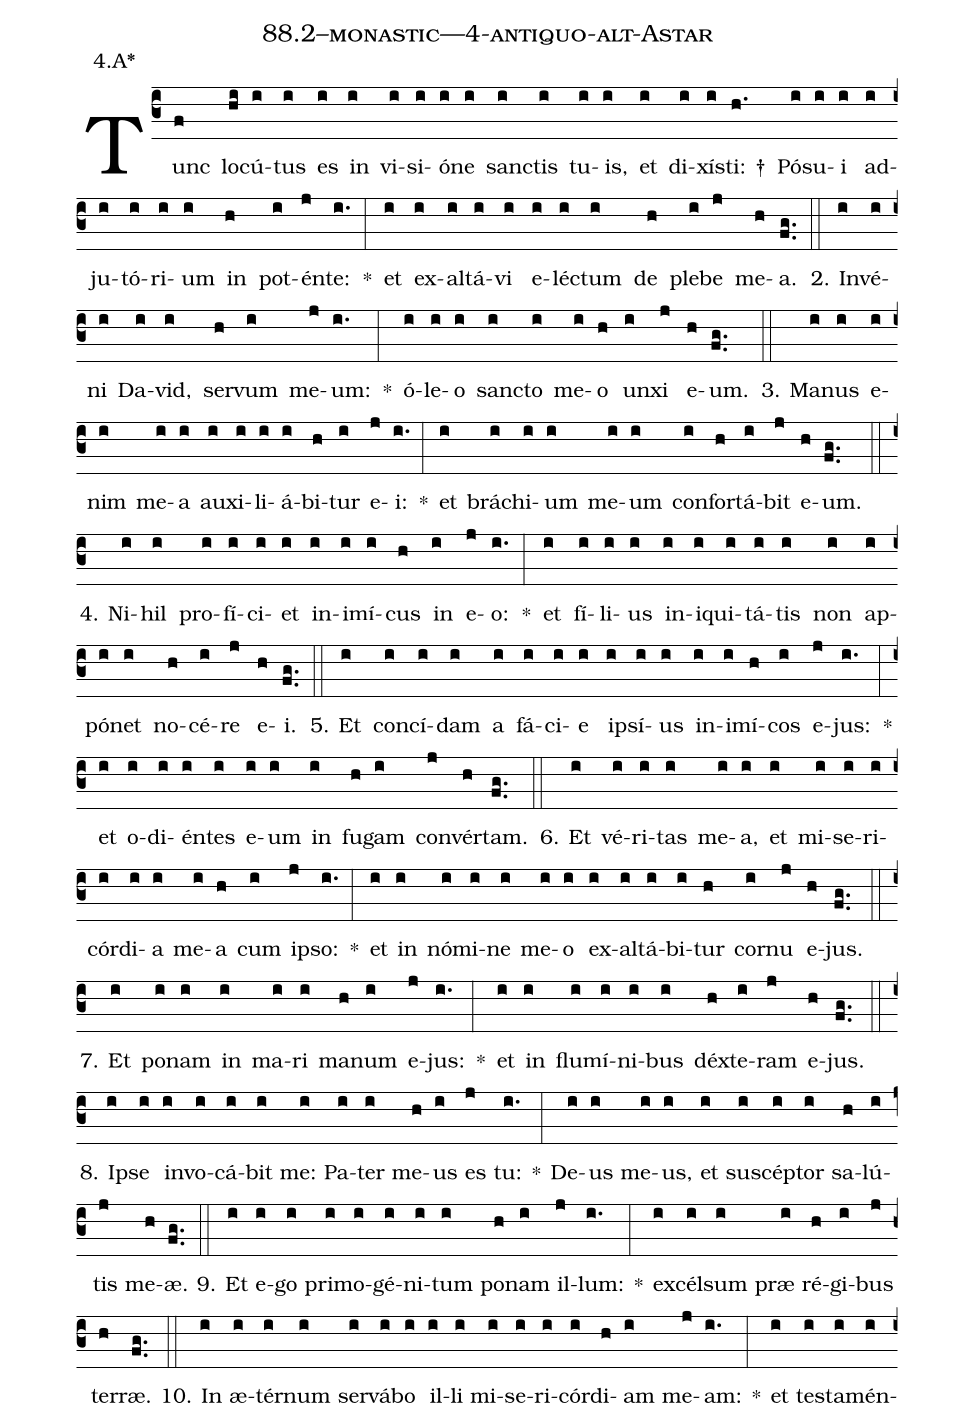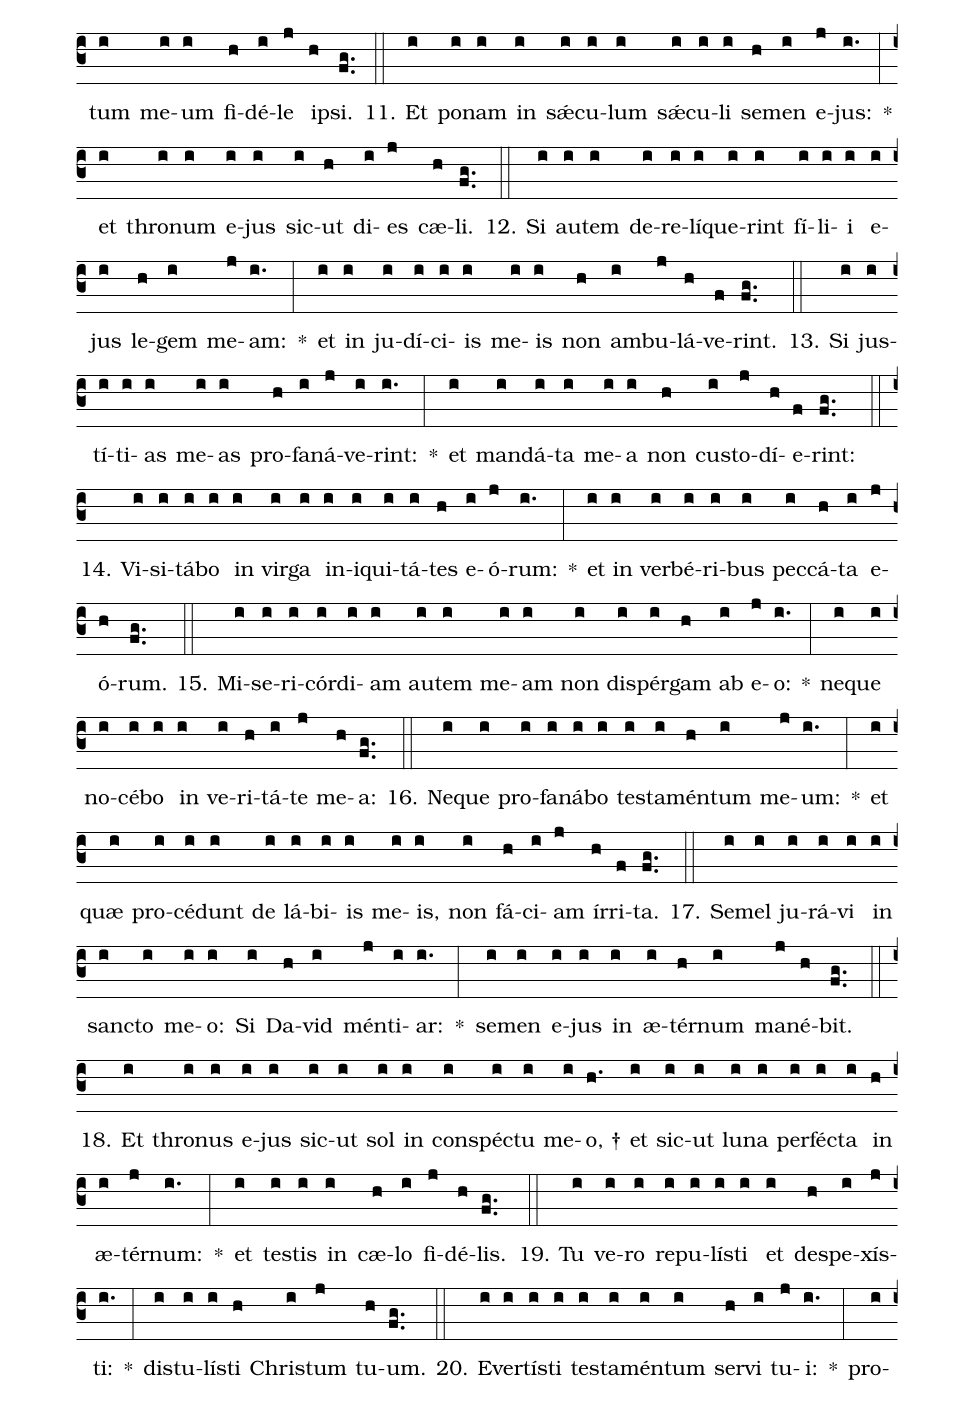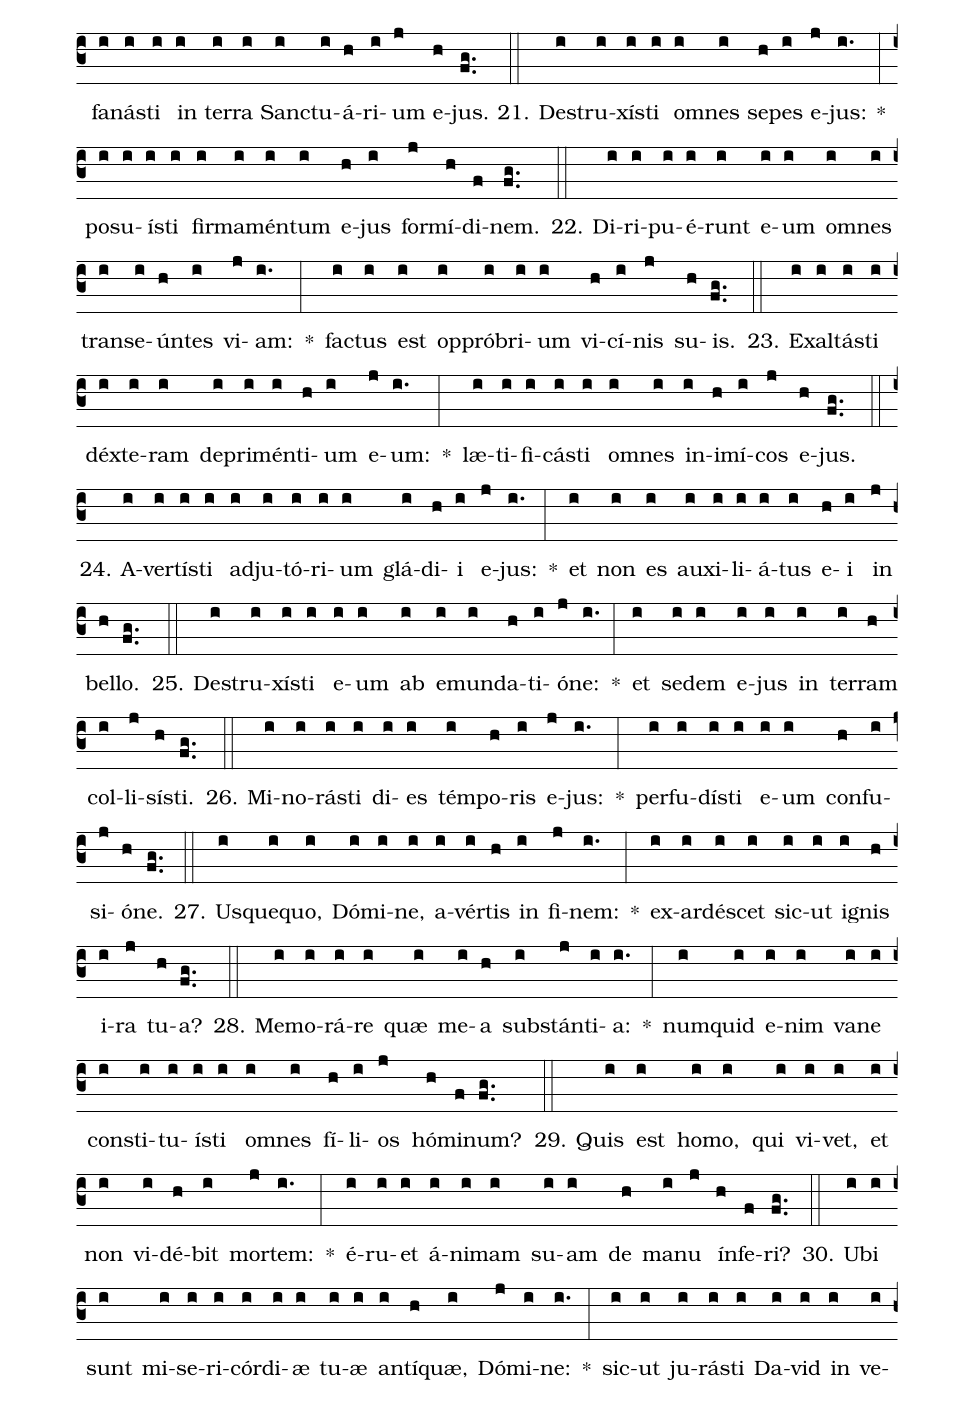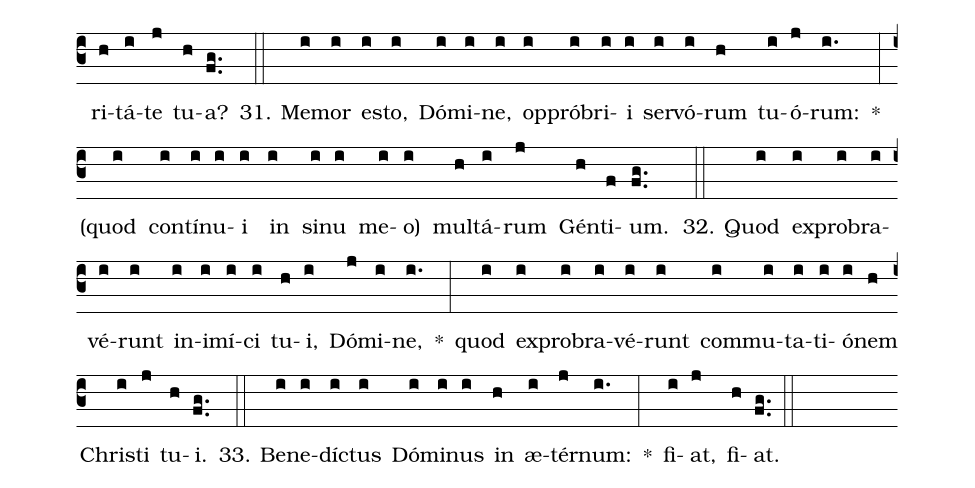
name: 88.2--monastic---4-antiquo-alt-Astar;
annotation: 4.A*;
%%
(c3)Tunc(f) lo(hi)cú(i)tus(i) es(i) in(i) vi(i)si(i)ó(i)ne(i) sanc(i)tis(i) tu(i)is,(i) et(i) di(i)xís(i)ti: †(h.) Pó(i)su(i)i(i) ad(i)ju(i)tó(i)ri(i)um(i) in(h) pot(i)én(j)te:(i.) *(:) et(i) ex(i)al(i)tá(i)vi(i) e(i)léc(i)tum(i) de(h) ple(i)be(j) me(h)a.(fg..) (::)
2. In(i)vé(i)ni(i) Da(i)vid,(i) ser(h)vum(i) me(j)um:(i.) *(:) ó(i)le(i)o(i) sanc(i)to(i) me(i)o(h) un(i)xi(j) e(h)um.(fg..) (::)
3. Ma(i)nus(i) e(i)nim(i) me(i)a(i) au(i)xi(i)li(i)á(i)bi(h)tur(i) e(j)i:(i.) *(:) et(i) brá(i)chi(i)um(i) me(i)um(i) con(i)for(h)tá(i)bit(j) e(h)um.(fg..) (::)
4. Ni(i)hil(i) pro(i)fí(i)ci(i)et(i) in(i)i(i)mí(i)cus(h) in(i) e(j)o:(i.) *(:) et(i) fí(i)li(i)us(i) in(i)i(i)qui(i)tá(i)tis(i) non(i) ap(i)pó(i)net(i) no(h)cé(i)re(j) e(h)i.(fg..) (::)
5. Et(i) con(i)cí(i)dam(i) a(i) fá(i)ci(i)e(i) ip(i)sí(i)us(i) in(i)i(i)mí(h)cos(i) e(j)jus:(i.) *(:) et(i) o(i)di(i)én(i)tes(i) e(i)um(i) in(i) fu(h)gam(i) con(j)vér(h)tam.(fg..) (::)
6. Et(i) vé(i)ri(i)tas(i) me(i)a,(i) et(i) mi(i)se(i)ri(i)cór(i)di(i)a(i) me(i)a(h) cum(i) ip(j)so:(i.) *(:) et(i) in(i) nó(i)mi(i)ne(i) me(i)o(i) ex(i)al(i)tá(i)bi(i)tur(h) cor(i)nu(j) e(h)jus.(fg..) (::)
7. Et(i) po(i)nam(i) in(i) ma(i)ri(i) ma(h)num(i) e(j)jus:(i.) *(:) et(i) in(i) flu(i)mí(i)ni(i)bus(i) déx(h)te(i)ram(j) e(h)jus.(fg..) (::)
8. Ip(i)se(i) in(i)vo(i)cá(i)bit(i) me:(i) Pa(i)ter(i) me(h)us(i) es(j) tu:(i.) *(:) De(i)us(i) me(i)us,(i) et(i) su(i)scép(i)tor(i) sa(h)lú(i)tis(j) me(h)æ.(fg..) (::)
9. Et(i) e(i)go(i) pri(i)mo(i)gé(i)ni(i)tum(i) po(h)nam(i) il(j)lum:(i.) *(:) ex(i)cél(i)sum(i) præ(i) ré(h)gi(i)bus(j) ter(h)ræ.(fg..) (::)
10. In(i) æ(i)tér(i)num(i) ser(i)vá(i)bo(i) il(i)li(i) mi(i)se(i)ri(i)cór(i)di(h)am(i) me(j)am:(i.) *(:) et(i) tes(i)ta(i)mén(i)tum(i) me(i)um(i) fi(h)dé(i)le(j) ip(h)si.(fg..) (::)
11. Et(i) po(i)nam(i) in(i) sǽ(i)cu(i)lum(i) sǽ(i)cu(i)li(i) se(h)men(i) e(j)jus:(i.) *(:) et(i) thro(i)num(i) e(i)jus(i) sic(i)ut(h) di(i)es(j) cæ(h)li.(fg..) (::)
12. Si(i) au(i)tem(i) de(i)re(i)lí(i)que(i)rint(i) fí(i)li(i)i(i) e(i)jus(i) le(h)gem(i) me(j)am:(i.) *(:) et(i) in(i) ju(i)dí(i)ci(i)is(i) me(i)is(i) non(h) am(i)bu(j)lá(h)ve(f)rint.(fg..) (::)
13. Si(i) jus(i)tí(i)ti(i)as(i) me(i)as(i) pro(h)fa(i)ná(j)ve(i)rint:(i.) *(:) et(i) man(i)dá(i)ta(i) me(i)a(i) non(h) cus(i)to(j)dí(h)e(f)rint:(fg..) (::)
14. Vi(i)si(i)tá(i)bo(i) in(i) vir(i)ga(i) in(i)i(i)qui(i)tá(i)tes(h) e(i)ó(j)rum:(i.) *(:) et(i) in(i) ver(i)bé(i)ri(i)bus(i) pec(i)cá(h)ta(i) e(j)ó(h)rum.(fg..) (::)
15. Mi(i)se(i)ri(i)cór(i)di(i)am(i) au(i)tem(i) me(i)am(i) non(i) di(i)spér(i)gam(h) ab(i) e(j)o:(i.) *(:) ne(i)que(i) no(i)cé(i)bo(i) in(i) ve(i)ri(h)tá(i)te(j) me(h)a:(fg..) (::)
16. Ne(i)que(i) pro(i)fa(i)ná(i)bo(i) tes(i)ta(i)mén(h)tum(i) me(j)um:(i.) *(:) et(i) quæ(i) pro(i)cé(i)dunt(i) de(i) lá(i)bi(i)is(i) me(i)is,(i) non(i) fá(h)ci(i)am(j) ír(h)ri(f)ta.(fg..) (::)
17. Se(i)mel(i) ju(i)rá(i)vi(i) in(i) sanc(i)to(i) me(i)o:(i) Si(i) Da(h)vid(i) mén(j)ti(i)ar:(i.) *(:) se(i)men(i) e(i)jus(i) in(i) æ(i)tér(h)num(i) ma(j)né(h)bit.(fg..) (::)
18. Et(i) thro(i)nus(i) e(i)jus(i) sic(i)ut(i) sol(i) in(i) con(i)spéc(i)tu(i) me(i)o, †(h.) et(i) sic(i)ut(i) lu(i)na(i) per(i)féc(i)ta(i) in(h) æ(i)tér(j)num:(i.) *(:) et(i) tes(i)tis(i) in(i) cæ(h)lo(i) fi(j)dé(h)lis.(fg..) (::)
19. Tu(i) ve(i)ro(i) re(i)pu(i)lís(i)ti(i) et(i) de(h)spe(i)xís(j)ti:(i.) *(:) dis(i)tu(i)lís(i)ti(h) Chris(i)tum(j) tu(h)um.(fg..) (::)
20. E(i)ver(i)tís(i)ti(i) tes(i)ta(i)mén(i)tum(i) ser(h)vi(i) tu(j)i:(i.) *(:) pro(i)fa(i)nás(i)ti(i) in(i) ter(i)ra(i) Sanc(i)tu(i)á(h)ri(i)um(j) e(h)jus.(fg..) (::)
21. De(i)stru(i)xís(i)ti(i) om(i)nes(i) se(h)pes(i) e(j)jus:(i.) *(:) po(i)su(i)ís(i)ti(i) fir(i)ma(i)mén(i)tum(i) e(h)jus(i) for(j)mí(h)di(f)nem.(fg..) (::)
22. Di(i)ri(i)pu(i)é(i)runt(i) e(i)um(i) om(i)nes(i) trans(i)e(i)ún(h)tes(i) vi(j)am:(i.) *(:) fac(i)tus(i) est(i) op(i)pró(i)bri(i)um(i) vi(h)cí(i)nis(j) su(h)is.(fg..) (::)
23. Ex(i)al(i)tás(i)ti(i) déx(i)te(i)ram(i) de(i)pri(i)mén(i)ti(h)um(i) e(j)um:(i.) *(:) læ(i)ti(i)fi(i)cás(i)ti(i) om(i)nes(i) in(i)i(h)mí(i)cos(j) e(h)jus.(fg..) (::)
24. A(i)ver(i)tís(i)ti(i) ad(i)ju(i)tó(i)ri(i)um(i) glá(i)di(h)i(i) e(j)jus:(i.) *(:) et(i) non(i) es(i) au(i)xi(i)li(i)á(i)tus(i) e(h)i(i) in(j) bel(h)lo.(fg..) (::)
25. De(i)stru(i)xís(i)ti(i) e(i)um(i) ab(i) e(i)mun(i)da(h)ti(i)ó(j)ne:(i.) *(:) et(i) se(i)dem(i) e(i)jus(i) in(i) ter(i)ram(h) col(i)li(j)sís(h)ti.(fg..) (::)
26. Mi(i)no(i)rás(i)ti(i) di(i)es(i) tém(i)po(h)ris(i) e(j)jus:(i.) *(:) per(i)fu(i)dís(i)ti(i) e(i)um(i) con(h)fu(i)si(j)ó(h)ne.(fg..) (::)
27. Us(i)que(i)quo,(i) Dó(i)mi(i)ne,(i) a(i)vér(i)tis(h) in(i) fi(j)nem:(i.) *(:) ex(i)ar(i)dé(i)scet(i) sic(i)ut(i) i(i)gnis(h) i(i)ra(j) tu(h)a?(fg..) (::)
28. Me(i)mo(i)rá(i)re(i) quæ(i) me(i)a(h) sub(i)stán(j)ti(i)a:(i.) *(:) num(i)quid(i) e(i)nim(i) va(i)ne(i) con(i)sti(i)tu(i)ís(i)ti(i) om(i)nes(i) fí(h)li(i)os(j) hó(h)mi(f)num?(fg..) (::)
29. Quis(i) est(i) ho(i)mo,(i) qui(i) vi(i)vet,(i) et(i) non(i) vi(i)dé(h)bit(i) mor(j)tem:(i.) *(:) é(i)ru(i)et(i) á(i)ni(i)mam(i) su(i)am(i) de(h) ma(i)nu(j) ín(h)fe(f)ri?(fg..) (::)
30. U(i)bi(i) sunt(i) mi(i)se(i)ri(i)cór(i)di(i)æ(i) tu(i)æ(i) an(i)tí(h)quæ,(i) Dó(j)mi(i)ne:(i.) *(:) sic(i)ut(i) ju(i)rás(i)ti(i) Da(i)vid(i) in(i) ve(i)ri(h)tá(i)te(j) tu(h)a?(fg..) (::)
31. Me(i)mor(i) es(i)to,(i) Dó(i)mi(i)ne,(i) op(i)pró(i)bri(i)i(i) ser(i)vó(i)rum(h) tu(i)ó(j)rum:(i.) *(:) <v>(</v>quod(i) con(i)tí(i)nu(i)i(i) in(i) si(i)nu(i) me(i)o)(i) mul(h)tá(i)rum(j) Gén(h)ti(f)um.(fg..) (::)
32. Quod(i) ex(i)pro(i)bra(i)vé(i)runt(i) in(i)i(i)mí(i)ci(i) tu(h)i,(i) Dó(j)mi(i)ne,(i.) *(:) quod(i) ex(i)pro(i)bra(i)vé(i)runt(i) com(i)mu(i)ta(i)ti(i)ó(i)nem(h) Chris(i)ti(j) tu(h)i.(fg..) (::)
33. Be(i)ne(i)díc(i)tus(i) Dó(i)mi(i)nus(i) in(h) æ(i)tér(j)num:(i.) *(:) fi(i)at,(j) fi(h)at.(fg..) (::)
